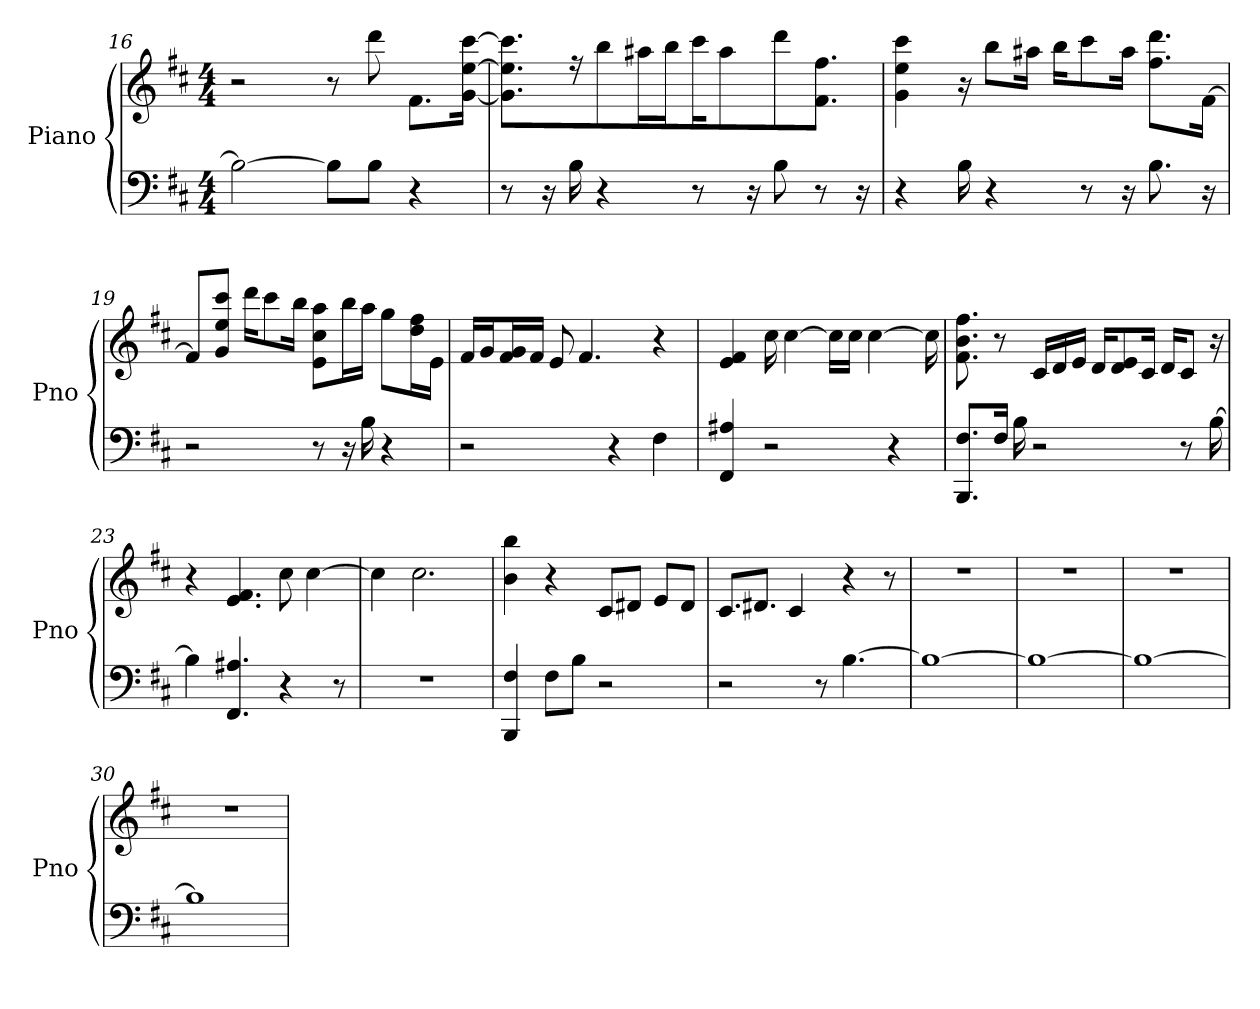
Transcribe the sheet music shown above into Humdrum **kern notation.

**kern	**kern
*part1	*part1
*staff2	*staff1
*I"Piano	*
*I'Pno	*
*clefF4	*clefG2
*k[f#c#]	*k[f#c#]
*D:	*D:
*M4/4	*M4/4
=16	=16
2B_	2r
8B\L]	8r
8B\J	8ddd
4r	8.f#\L
.	[16ccc#\ [16g\ [16ee\Jk
=17	=17
8r	8.ccc#] 8.g] 8.ee]
16r	.
16B	16r
4r	8bb\L
.	16aa#\L
.	16bb\JJ
8r	16ccc#\KL
.	8aa#\
16r	.
8B	8ddd\J
8r	8.f# 8.ff#J
16r	.
=18	=18
4r	4g 4ccc# 4ee
16B	16r
4r	8bb\L
.	16aa#\Jk
.	16bb\KL
8r	8ccc#\
16r	16aa#\Jk
8.B	8.ff#\ 8.ddd\L
16r	[16f#\Jk
=19	=19
2r	8f#/L]
.	8ee/ 8ccc#/ 8g/J
.	16ddd\KL
.	8ccc#\
.	16bb\Jk
8r	8aa\ 8cc#\ 8e\L
16r	16bb\L
16B	16aa\JJ
4r	8gg\L
.	16ff#\ 16dd\L
.	16e\JJ
=20	=20
2r	16f#/LL
.	16g/J
.	16f#/ 16g/L
.	16f#/JJ
.	8e
.	4.f#
4r	.
4F#	4r
=21	=21
4A# 4FF#	4f# 4e
2r	16cc#
.	[4cc#
.	16cc#\LL]
.	16cc#\JJ
.	[4cc#
4r	.
.	16cc#]
=22	=22
8.BBB/ 8.F#/L	8.f# 8.ff# 8.b
16F#/Jk	8r
16B	.
2r	16c#/LL
.	16d/
.	16e/JJ
.	16d/KL
.	8e/ 8d/
.	16c#/Jk
.	16d/KL
8r	8c#/J
[16B	16r
=23	=23
4B]	4r
4.A# 4.FF#	4.e 4.f#
4r	8cc#
.	[4cc#
8r	.
=24	=24
1r	4cc#]
.	2.cc#
=25	=25
4BBB 4F#	4bb 4b
8F#\L	4r
8B\J	.
2r	8c#/L
.	8d#/J
.	8e/L
.	8d#/J
=26	=26
2r	8.c#/L
.	8.d#/J
.	4c#
8r	.
[4.B	4r
.	8r
=27	=27
1B_	1r
=28	=28
1B_	1r
=29	=29
1B_	1r
=30	=30
1B]	1r
=	=
*-	*-
